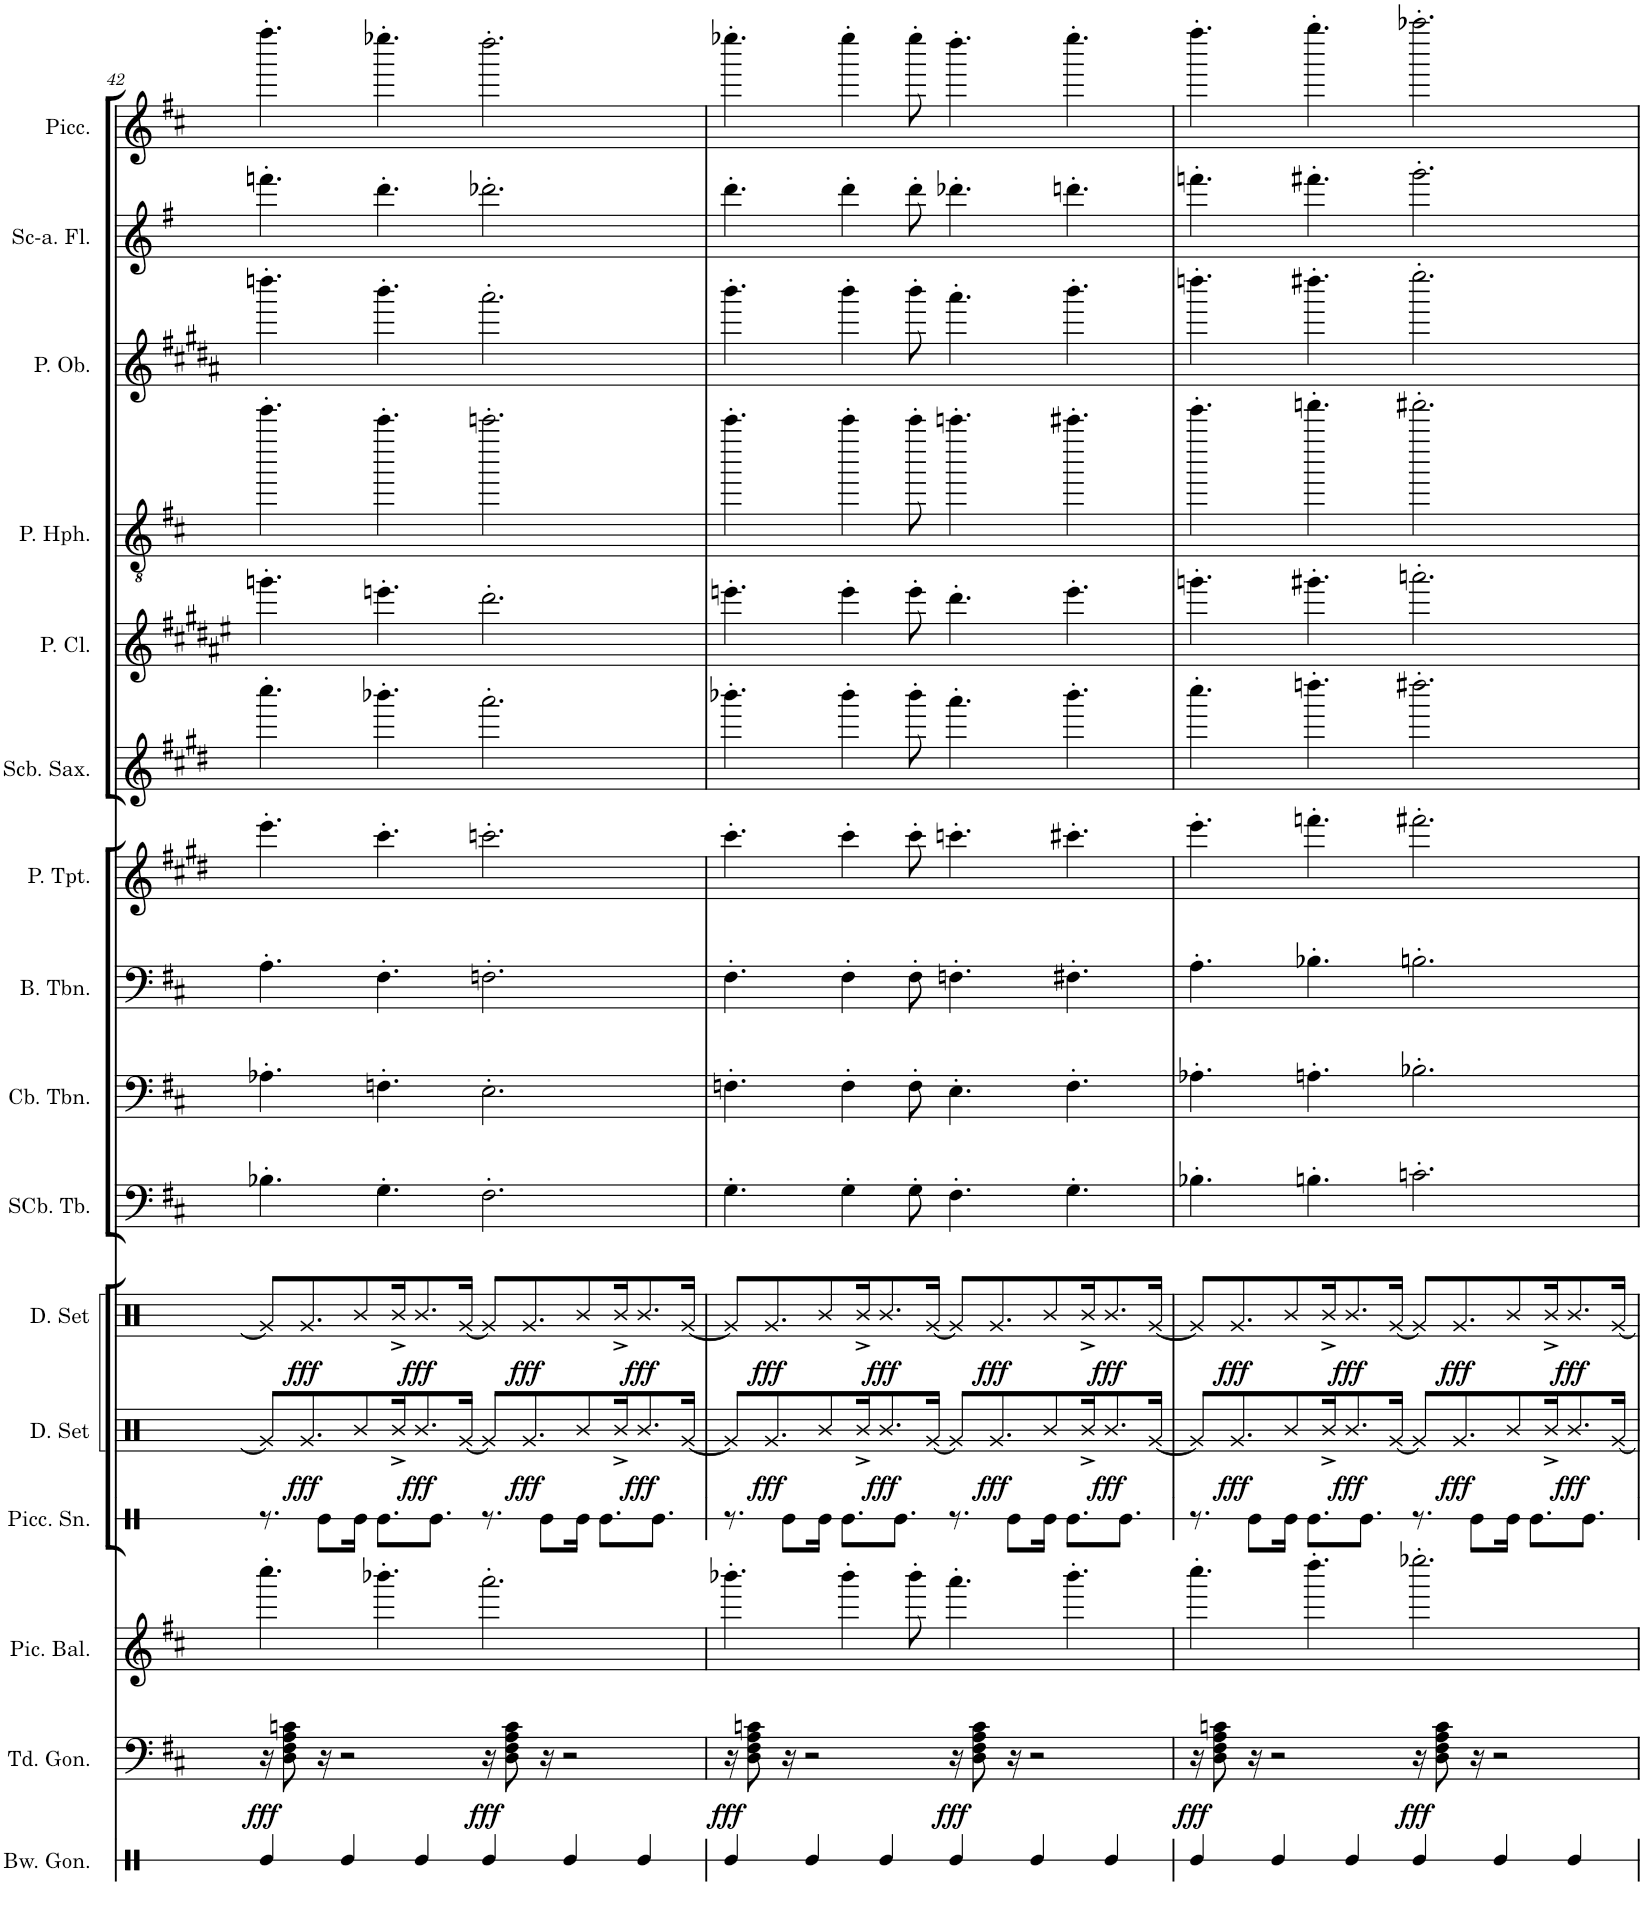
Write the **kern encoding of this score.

**kern	**kern	**dynam	**kern	**kern	**kern	**dynam	**kern	**dynam	**kern	**kern	**kern	**kern	**kern	**kern	**kern	**kern	**kern	**kern
*part16	*part15	*part15	*part14	*part13	*part12	*part12	*part11	*part11	*part10	*part9	*part8	*part7	*part6	*part5	*part4	*part3	*part2	*part1
*staff16	*staff15	*staff15	*staff14	*staff13	*staff12	*staff12	*staff11	*staff11	*staff10	*staff9	*staff8	*staff7	*staff6	*staff5	*staff4	*staff3	*staff2	*staff1
*I"Bowl Gongs	*I"Tuned Gongs	*	*I"Piccolo Balalaika	*I"Piccolo Snare	*I"Drumset	*	*I"Drumset	*	*I"Sub-Contrabass Tuba	*I"Contrabass Trombone	*I"Bass Trombone	*I"Piccolo Trumpet	*I"Subcontrabass Saxophone	*I"Piccolo Clarinet	*I"Piccolo Heckelphone	*I"Piccolo Oboe	*I"Sub Contra-alto Flute	*I"Piccolo
*I'Bw. Gon.	*I'Td. Gon.	*	*I'Pic. Bal.	*I'Picc. Sn.	*I'D. Set	*	*I'D. Set	*	*I'SCb. Tb.	*I'Cb. Tbn.	*I'B. Tbn.	*I'P. Tpt.	*I'Scb. Sax.	*I'P. Cl.	*I'P. Hph.	*I'P. Ob.	*I'Sc-a. Fl.	*I'Picc.
!!LO:PB:g=z
*clefX	*clefF4	*	*clefG2	*clefX	*clefX	*	*clefX	*	*clefF4	*clefF4	*clefF4	*clefG2	*clefG2	*clefG2	*clefGv2	*clefG2	*clefG2	*clefG2
*	*	*	*	*	*	*	*	*	*	*	*	*Trd-6c-10	*Trd22c38	*Trd-5c-8	*	*Trd-2c-3	*Trd17c29	*Trd-7c-12
*k[]	*k[f#c#]	*	*k[f#c#]	*k[]	*k[]	*	*k[]	*	*k[f#c#]	*k[f#c#]	*k[f#c#]	*k[f#c#g#d#]	*k[f#c#g#d#]	*k[f#c#g#d#a#e#]	*k[f#c#]	*k[f#c#g#d#a#]	*k[f#]	*k[f#c#]
*M12/8	*M12/8	*	*M12/8	*M12/8	*M12/8	*	*M12/8	*	*M12/8	*M12/8	*M12/8	*M12/8	*M12/8	*M12/8	*M12/8	*M12/8	*M12/8	*M12/8
=42	=42	=42	=42	=42	=42	=42	=42	=42	=42	=42	=42	=42	=42	=42	=42	=42	=42	=42
!	!	!LO:DY:b	!	!	!	!	!	!	!	!	!	!	!	!	!	!	!	!
4Re/	16r	fff	4.cccc#'\	8.r	8Rg/L]	.	8Rg/L]	.	4.B-X'\	4.A-X'\	4.A'\	4.eee'\	4.cccc#'\	4.gggn'\	4.eeee'\	4.ddddn'\	4.fffn'\	4.ffff#'\
.	8D\ 8F#\ 8A\ 8cn\	.	.	.	.	.	.	.	.	.	.	.	.	.	.	.	.	.
!	!	!	!	!	!	!LO:DY:b	!	!LO:DY:b	!	!	!	!	!	!	!	!	!	!
.	.	.	.	.	8.Rg/	fff	8.Rg/	fff	.	.	.	.	.	.	.	.	.	.
.	16r	.	.	8Re\L	.	.	.	.	.	.	.	.	.	.	.	.	.	.
4Re/	2r	.	.	.	.	.	.	.	.	.	.	.	.	.	.	.	.	.
.	.	.	.	16Re\Jk	8R/	.	8R/	.	.	.	.	.	.	.	.	.	.	.
.	.	.	4.bbb-X'\	8.Re\L	.	.	.	.	4.G'\	4.Fn'\	4.F#'\	4.ccc#'\	4.bbb-X'\	4.eeen'\	4.cccc#'\	4.bbb'\	4.ddd'\	4.eeee-X'\
.	.	.	.	.	16R^/K	.	16R^/K	.	.	.	.	.	.	.	.	.	.	.
!	!	!	!	!	!	!LO:DY:b	!	!LO:DY:b	!	!	!	!	!	!	!	!	!	!
4Re/	.	.	.	.	8.R/	fff	8.R/	fff	.	.	.	.	.	.	.	.	.	.
.	.	.	.	8.Re\J	.	.	.	.	.	.	.	.	.	.	.	.	.	.
.	.	.	.	.	[16Rg/Jk	.	[16Rg/Jk	.	.	.	.	.	.	.	.	.	.	.
!	!	!LO:DY:b	!	!	!	!	!	!	!	!	!	!	!	!	!	!	!	!
4Re/	16r	fff	2.aaa'\	8.r	8Rg/L]	.	8Rg/L]	.	2.F#'\	2.E'\	2.Fn'\	2.cccn'\	2.aaa'\	2.ddd#'\	2.ccccn'\	2.aaa#'\	2.ddd-X'\	2.dddd'\
.	8D\ 8F#\ 8A\ 8c\	.	.	.	.	.	.	.	.	.	.	.	.	.	.	.	.	.
!	!	!	!	!	!	!LO:DY:b	!	!LO:DY:b	!	!	!	!	!	!	!	!	!	!
.	.	.	.	.	8.Rg/	fff	8.Rg/	fff	.	.	.	.	.	.	.	.	.	.
.	16r	.	.	8Re\L	.	.	.	.	.	.	.	.	.	.	.	.	.	.
4Re/	2r	.	.	.	.	.	.	.	.	.	.	.	.	.	.	.	.	.
.	.	.	.	16Re\Jk	8R/	.	8R/	.	.	.	.	.	.	.	.	.	.	.
.	.	.	.	8.Re\L	.	.	.	.	.	.	.	.	.	.	.	.	.	.
.	.	.	.	.	16R^/K	.	16R^/K	.	.	.	.	.	.	.	.	.	.	.
!	!	!	!	!	!	!LO:DY:b	!	!LO:DY:b	!	!	!	!	!	!	!	!	!	!
4Re/	.	.	.	.	8.R/	fff	8.R/	fff	.	.	.	.	.	.	.	.	.	.
.	.	.	.	8.Re\J	.	.	.	.	.	.	.	.	.	.	.	.	.	.
.	.	.	.	.	[16Rg/Jk	.	[16Rg/Jk	.	.	.	.	.	.	.	.	.	.	.
=43	=43	=43	=43	=43	=43	=43	=43	=43	=43	=43	=43	=43	=43	=43	=43	=43	=43	=43
!	!	!LO:DY:b	!	!	!	!	!	!	!	!	!	!	!	!	!	!	!	!
4Re/	16r	fff	4.bbb-X'\	8.r	8Rg/L]	.	8Rg/L]	.	4.G'\	4.Fn'\	4.F#'\	4.ccc#'\	4.bbb-X'\	4.eeen'\	4.cccc#'\	4.bbb'\	4.ddd'\	4.eeee-X'\
.	8D\ 8F#\ 8A\ 8cn\	.	.	.	.	.	.	.	.	.	.	.	.	.	.	.	.	.
!	!	!	!	!	!	!LO:DY:b	!	!LO:DY:b	!	!	!	!	!	!	!	!	!	!
.	.	.	.	.	8.Rg/	fff	8.Rg/	fff	.	.	.	.	.	.	.	.	.	.
.	16r	.	.	8Re\L	.	.	.	.	.	.	.	.	.	.	.	.	.	.
4Re/	2r	.	.	.	.	.	.	.	.	.	.	.	.	.	.	.	.	.
.	.	.	.	16Re\Jk	8R/	.	8R/	.	.	.	.	.	.	.	.	.	.	.
.	.	.	4bbb-'\	8.Re\L	.	.	.	.	4G'\	4F'\	4F#'\	4ccc#'\	4bbb-'\	4eee'\	4cccc#'\	4bbb'\	4ddd'\	4eeee-'\
.	.	.	.	.	16R^/K	.	16R^/K	.	.	.	.	.	.	.	.	.	.	.
!	!	!	!	!	!	!LO:DY:b	!	!LO:DY:b	!	!	!	!	!	!	!	!	!	!
4Re/	.	.	.	.	8.R/	fff	8.R/	fff	.	.	.	.	.	.	.	.	.	.
.	.	.	.	8.Re\J	.	.	.	.	.	.	.	.	.	.	.	.	.	.
.	.	.	8bbb-'\	.	.	.	.	.	8G'\	8F'\	8F#'\	8ccc#'\	8bbb-'\	8eee'\	8cccc#'\	8bbb'\	8ddd'\	8eeee-'\
.	.	.	.	.	[16Rg/Jk	.	[16Rg/Jk	.	.	.	.	.	.	.	.	.	.	.
!	!	!LO:DY:b	!	!	!	!	!	!	!	!	!	!	!	!	!	!	!	!
4Re/	16r	fff	4.aaa'\	8.r	8Rg/L]	.	8Rg/L]	.	4.F#'\	4.E'\	4.Fn'\	4.cccn'\	4.aaa'\	4.ddd#'\	4.ccccn'\	4.aaa#'\	4.ddd-X'\	4.dddd'\
.	8D\ 8F#\ 8A\ 8c\	.	.	.	.	.	.	.	.	.	.	.	.	.	.	.	.	.
!	!	!	!	!	!	!LO:DY:b	!	!LO:DY:b	!	!	!	!	!	!	!	!	!	!
.	.	.	.	.	8.Rg/	fff	8.Rg/	fff	.	.	.	.	.	.	.	.	.	.
.	16r	.	.	8Re\L	.	.	.	.	.	.	.	.	.	.	.	.	.	.
4Re/	2r	.	.	.	.	.	.	.	.	.	.	.	.	.	.	.	.	.
.	.	.	.	16Re\Jk	8R/	.	8R/	.	.	.	.	.	.	.	.	.	.	.
.	.	.	4.bbb-'\	8.Re\L	.	.	.	.	4.G'\	4.F'\	4.F#X'\	4.ccc#X'\	4.bbb-'\	4.eee'\	4.cccc#X'\	4.bbb'\	4.dddn'\	4.eeee-'\
.	.	.	.	.	16R^/K	.	16R^/K	.	.	.	.	.	.	.	.	.	.	.
!	!	!	!	!	!	!LO:DY:b	!	!LO:DY:b	!	!	!	!	!	!	!	!	!	!
4Re/	.	.	.	.	8.R/	fff	8.R/	fff	.	.	.	.	.	.	.	.	.	.
.	.	.	.	8.Re\J	.	.	.	.	.	.	.	.	.	.	.	.	.	.
.	.	.	.	.	[16Rg/Jk	.	[16Rg/Jk	.	.	.	.	.	.	.	.	.	.	.
=44	=44	=44	=44	=44	=44	=44	=44	=44	=44	=44	=44	=44	=44	=44	=44	=44	=44	=44
!	!	!LO:DY:b	!	!	!	!	!	!	!	!	!	!	!	!	!	!	!	!
4Re/	16r	fff	4.cccc#'\	8.r	8Rg/L]	.	8Rg/L]	.	4.B-X'\	4.A-X'\	4.A'\	4.eee'\	4.cccc#'\	4.gggn'\	4.eeee'\	4.ddddn'\	4.fffn'\	4.ffff#'\
.	8D\ 8F#\ 8A\ 8cn\	.	.	.	.	.	.	.	.	.	.	.	.	.	.	.	.	.
!	!	!	!	!	!	!LO:DY:b	!	!LO:DY:b	!	!	!	!	!	!	!	!	!	!
.	.	.	.	.	8.Rg/	fff	8.Rg/	fff	.	.	.	.	.	.	.	.	.	.
.	16r	.	.	8Re\L	.	.	.	.	.	.	.	.	.	.	.	.	.	.
4Re/	2r	.	.	.	.	.	.	.	.	.	.	.	.	.	.	.	.	.
.	.	.	.	16Re\Jk	8R/	.	8R/	.	.	.	.	.	.	.	.	.	.	.
.	.	.	4.dddd'\	8.Re\L	.	.	.	.	4.Bn'\	4.An'\	4.B-X'\	4.fffn'\	4.ddddn'\	4.ggg#X'\	4.ffffn'\	4.dddd#X'\	4.fff#X'\	4.gggg'\
.	.	.	.	.	16R^/K	.	16R^/K	.	.	.	.	.	.	.	.	.	.	.
!	!	!	!	!	!	!LO:DY:b	!	!LO:DY:b	!	!	!	!	!	!	!	!	!	!
4Re/	.	.	.	.	8.R/	fff	8.R/	fff	.	.	.	.	.	.	.	.	.	.
.	.	.	.	8.Re\J	.	.	.	.	.	.	.	.	.	.	.	.	.	.
.	.	.	.	.	[16Rg/Jk	.	[16Rg/Jk	.	.	.	.	.	.	.	.	.	.	.
!	!	!LO:DY:b	!	!	!	!	!	!	!	!	!	!	!	!	!	!	!	!
4Re/	16r	fff	2.eeee-X'\	8.r	8Rg/L]	.	8Rg/L]	.	2.cn'\	2.B-X'\	2.Bn'\	2.fff#X'\	2.dddd#X'\	2.aaan'\	2.ffff#X'\	2.eeee'\	2.ggg'\	2.aaaa-X'\
.	8D\ 8F#\ 8A\ 8c\	.	.	.	.	.	.	.	.	.	.	.	.	.	.	.	.	.
!	!	!	!	!	!	!LO:DY:b	!	!LO:DY:b	!	!	!	!	!	!	!	!	!	!
.	.	.	.	.	8.Rg/	fff	8.Rg/	fff	.	.	.	.	.	.	.	.	.	.
.	16r	.	.	8Re\L	.	.	.	.	.	.	.	.	.	.	.	.	.	.
4Re/	2r	.	.	.	.	.	.	.	.	.	.	.	.	.	.	.	.	.
.	.	.	.	16Re\Jk	8R/	.	8R/	.	.	.	.	.	.	.	.	.	.	.
.	.	.	.	8.Re\L	.	.	.	.	.	.	.	.	.	.	.	.	.	.
.	.	.	.	.	16R^/K	.	16R^/K	.	.	.	.	.	.	.	.	.	.	.
!	!	!	!	!	!	!LO:DY:b	!	!LO:DY:b	!	!	!	!	!	!	!	!	!	!
4Re/	.	.	.	.	8.R/	fff	8.R/	fff	.	.	.	.	.	.	.	.	.	.
.	.	.	.	8.Re\J	.	.	.	.	.	.	.	.	.	.	.	.	.	.
.	.	.	.	.	[16Rg/Jk	.	[16Rg/Jk	.	.	.	.	.	.	.	.	.	.	.
=	=	=	=	=	=	=	=	=	=	=	=	=	=	=	=	=	=	=
*-	*-	*-	*-	*-	*-	*-	*-	*-	*-	*-	*-	*-	*-	*-	*-	*-	*-	*-
